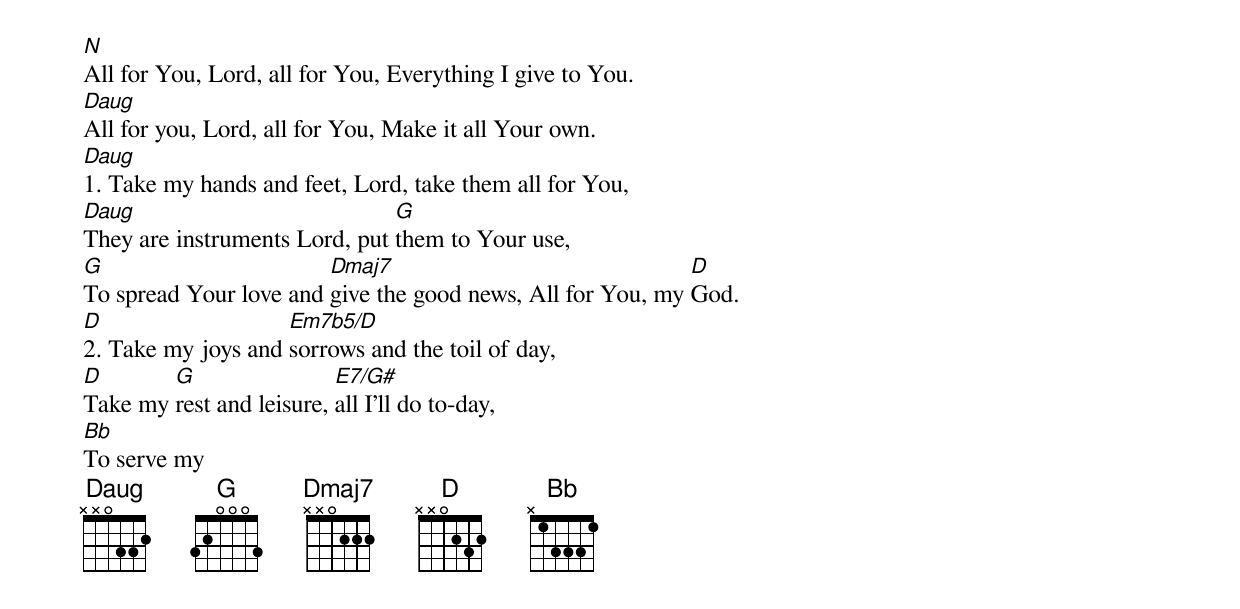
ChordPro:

[N]All for You, Lord, all for You, Everything I give to You.
[Daug]All for you, Lord, all for You, Make it all Your own.
[Daug]1. Take my hands and feet, Lord, take them all for You,
[Daug]They are instruments Lord, put [G]them to Your use,
[G]To spread Your love and [Dmaj7]give the good news, All for You, my [D]God.
[D]2. Take my joys and [Em7b5/D]sorrows and the toil of day,
[D]Take my [G]rest and leisure, [E7/G#]all I’ll do to-day,
[Bb]To serve my
